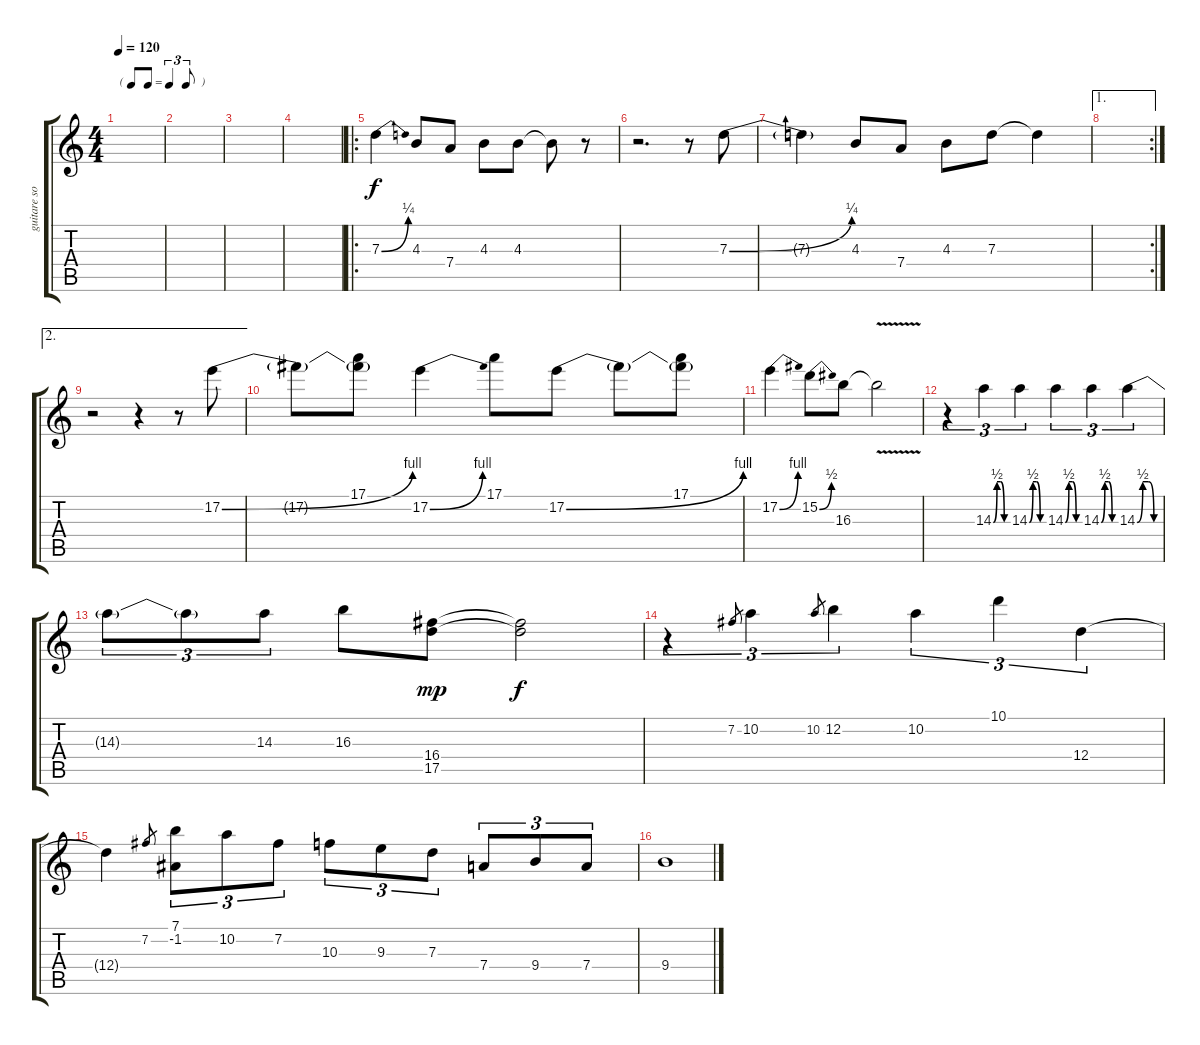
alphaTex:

\track ("guitare solo" "guitare so") {instrument overdrivenguitar}
\staff {score tabs}
\tuning (E4 B3 G3 D3 A2 E2) {hide}
\ts (4 4)
\tf triplet8th
\tempo 120
\clef g2
\ks c
|
|
|
|
\ro
7.3{be (bend 0 0 60 1)}.4 4.3.8 7.4.8 4.3.8 4.3.8 4.3{t}.8 r.8 |
r.2{d} r.8 7.3{be (bend 0 0 60 1)}.8 |
7.3{t}.4 4.3.8 7.4.8 4.3.8 7.3.8 7.3{t}.4 |
\ae 1
\rc 2
|
\ae 2
r.2 r.4 r.8 17.2{be (bend 0 0 60 4)}.8 |
17.2{t}.8 (17.1 17.2{t}).8 17.2{be (bend 0 0 60 4)}.4 17.1.8 17.2{be (bend 0 0 60 4)}.8 17.2{t}.8 (17.1 17.2{t}).8 |
17.2{be (bend 0 0 60 4)}.4 15.2{be (bend 0 0 60 2)}.8 16.3.8 16.3{v t}.2 |
r.4{tu (3 2)} 14.3{be (custom 0 0 15 2 30 2 45 0 60 0)}.4{tu (3 2)} 14.3{be (custom 0 0 15 2 30 2 45 0 60 0)}.4{tu (3 2)} 14.3{be (custom 0 0 15 2 30 2 45 0 60 0)}.4{tu (3 2)} 14.3{be (custom 0 0 15 2 30 2 45 0 60 0)}.4{tu (3 2)} 14.3{be (custom 0 0 15 2 30 2 45 0 60 0)}.4{tu (3 2)} |
14.3{t}.8{tu (3 2)} 14.3{t}.8{tu (3 2)} 14.3.8{tu (3 2)} 16.3.8 (16.4 17.5).8{dy mp} (16.4{t} 17.5{t}).2{dy f} |
r.4{tu (3 2)} 7.2.8{gr} 10.2.4{tu (3 2)} 10.2.8{gr} 12.2.4{tu (3 2)} 10.2.4{tu (3 2)} 10.1.4{tu (3 2)} 12.4.4{tu (3 2)} |
12.4{t}.4 7.2.8{gr} (7.1 -1.2).8{tu (3 2)} 10.2.8{tu (3 2)} 7.2.8{tu (3 2)} 10.3.8{tu (3 2)} 9.3.8{tu (3 2)} 7.3.8{tu (3 2)} 7.4.8{tu (3 2)} 9.4.8{tu (3 2)} 7.4.8{tu (3 2)} |
9.4.1
